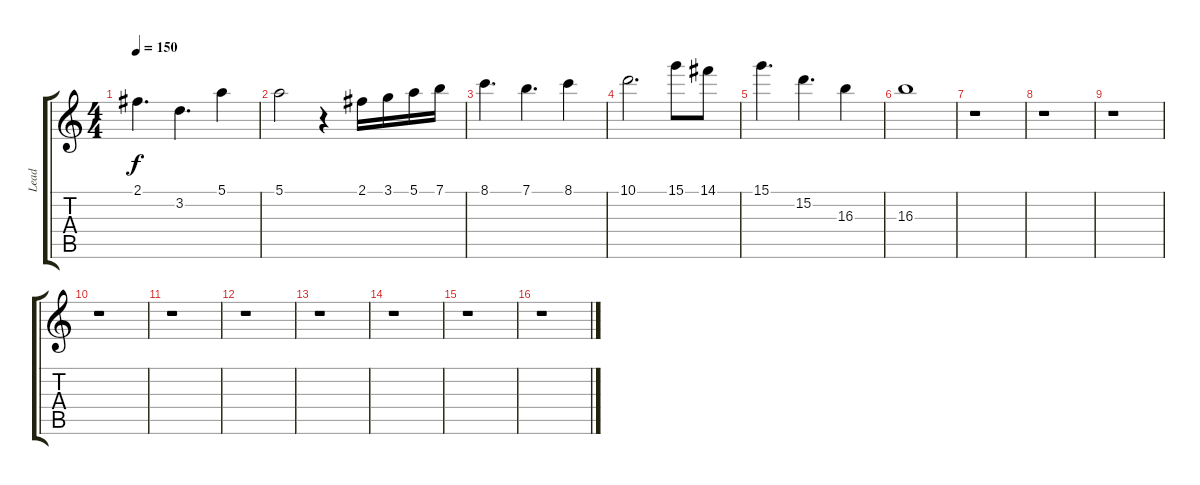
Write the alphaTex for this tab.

\track ("Lead" "Lead") {instrument overdrivenguitar}
\staff {score tabs}
\tuning (E4 B3 G3 D3 A2 E2) {hide}
\ts (4 4)
\tempo 150
\clef g2
\ks c
2.1.4{d dy f} 3.2.4{d} 5.1.4 |
5.1.2 r.4 2.1.16 3.1.16 5.1.16 7.1.16 |
8.1.4{d} 7.1.4{d} 8.1.4 |
10.1.2{d} 15.1.8 14.1.8 |
15.1.4{d} 15.2.4{d} 16.3.4 |
16.3.1 |
r.1 |
r.1 |
r.1 |
r.1 |
r.1 |
r.1 |
r.1 |
r.1 |
r.1 |
r.1
